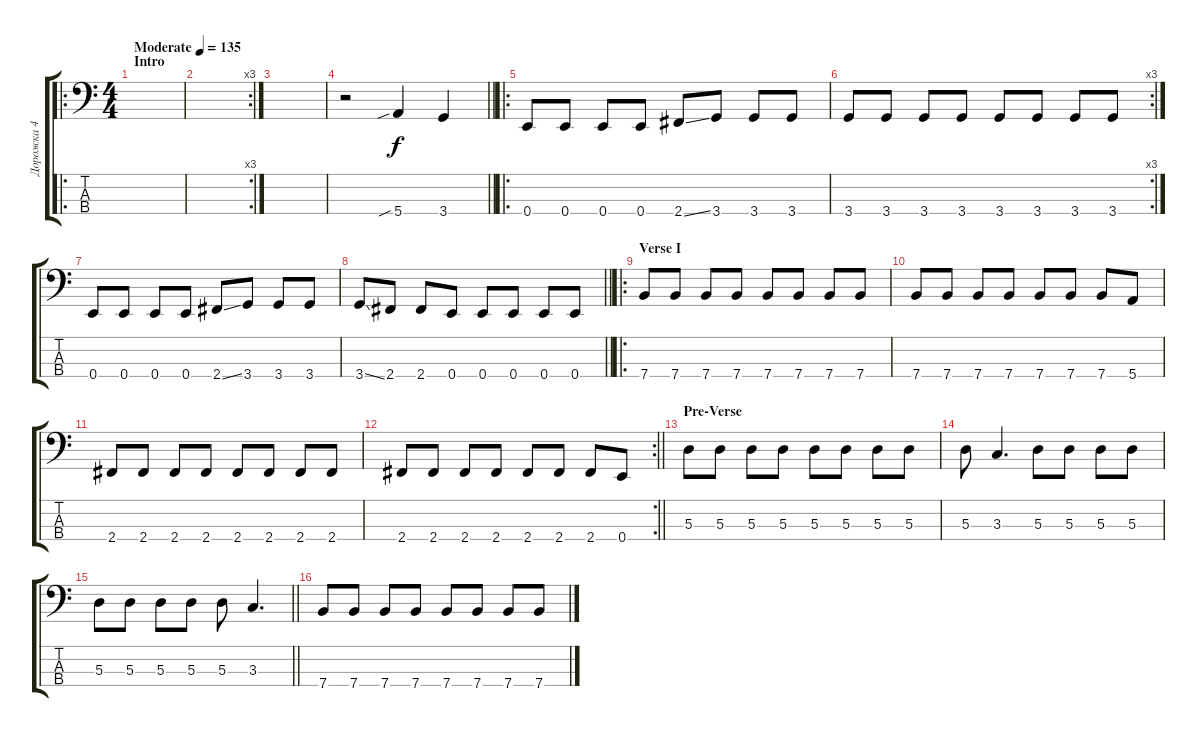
\track ("Дорожка 4" "Дорожка 4") {instrument electricbassfinger}
\staff {score tabs}
\tuning (G2 D2 A1 E1) {hide}
\ro
\ts (4 4)
\section ("" "Intro")
\tempo (135 "Moderate")
\clef f4
\ks c
|
\rc 3
|
|
\barLineRight lightlight
r.2 5.4{sib}.4 3.4.4 |
\ro
\section ("" "")
0.4.8 0.4.8 0.4.8 0.4.8 2.4{ss}.8 3.4.8 3.4.8 3.4.8 |
\rc 3
3.4.8 3.4.8 3.4.8 3.4.8 3.4.8 3.4.8 3.4.8 3.4.8 |
0.4.8 0.4.8 0.4.8 0.4.8 2.4{ss}.8 3.4.8 3.4.8 3.4.8 |
\barLineRight lightlight
3.4{ss}.8 2.4.8 2.4.8 0.4.8 0.4.8 0.4.8 0.4.8 0.4.8 |
\ro
\section ("" "Verse I")
7.4.8 7.4.8 7.4.8 7.4.8 7.4.8 7.4.8 7.4.8 7.4.8 |
7.4.8 7.4.8 7.4.8 7.4.8 7.4.8 7.4.8 7.4.8 5.4.8 |
2.4.8 2.4.8 2.4.8 2.4.8 2.4.8 2.4.8 2.4.8 2.4.8 |
\rc 2
\barLineRight lightlight
2.4.8 2.4.8 2.4.8 2.4.8 2.4.8 2.4.8 2.4.8 0.4.8 |
\section ("" "Pre-Verse")
5.3.8 5.3.8 5.3.8 5.3.8 5.3.8 5.3.8 5.3.8 5.3.8 |
5.3.8 3.3.4{d} 5.3.8 5.3.8 5.3.8 5.3.8 |
\barLineRight lightlight
5.3.8 5.3.8 5.3.8 5.3.8 5.3.8 3.3.4{d} |
\section ("" "")
7.4.8 7.4.8 7.4.8 7.4.8 7.4.8 7.4.8 7.4.8 7.4.8
